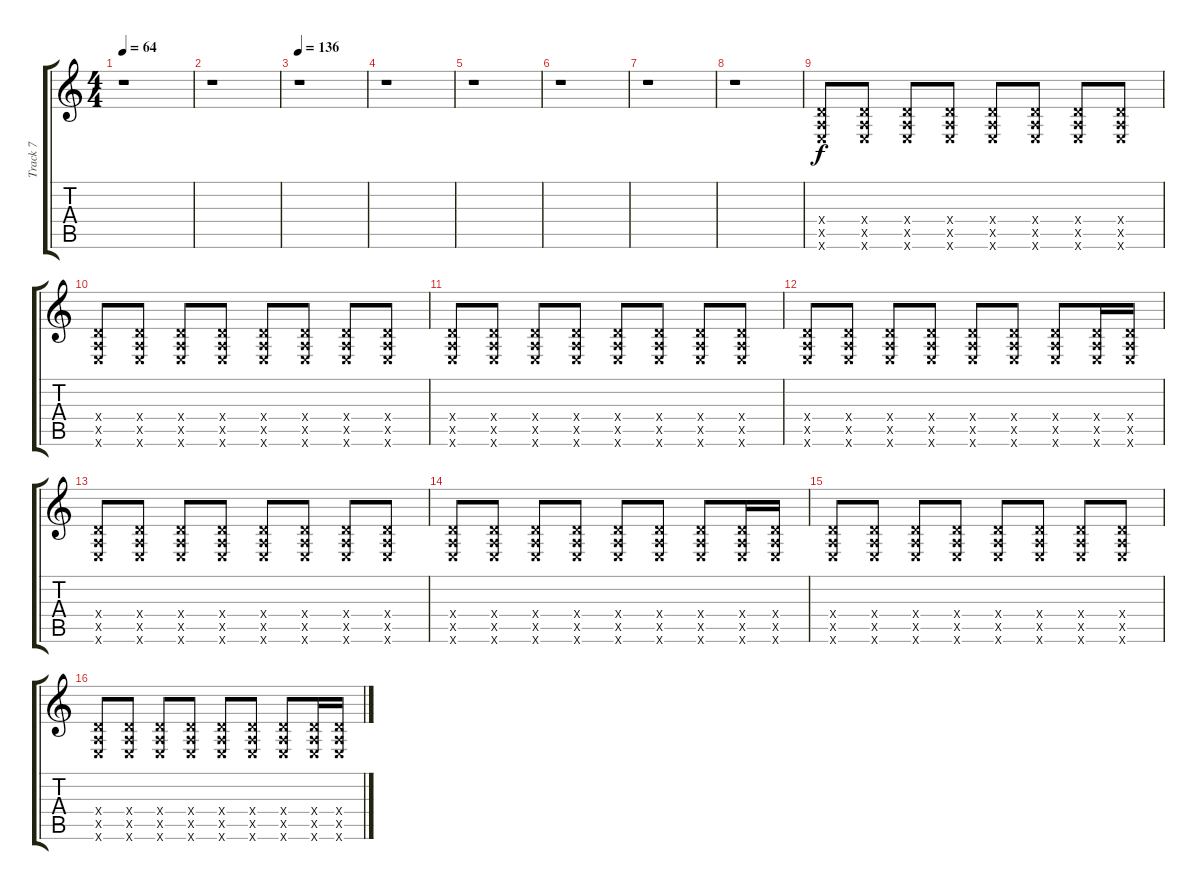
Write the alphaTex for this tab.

\track ("Track 7" "Track 7") {instrument distortionguitar}
\staff {score tabs}
\tuning (E4 B3 G3 D3 A2 E2) {hide}
\ts (4 4)
\tempo 64
\clef g2
\ks c
r.1{dy f} |
r.1 |
\tempo 136
r.1 |
r.1 |
r.1 |
r.1 |
r.1 |
r.1 |
(0.4{x} 0.5{x} 0.6{x}).8 (0.4{x} 0.5{x} 0.6{x}).8 (0.4{x} 0.5{x} 0.6{x}).8 (0.4{x} 0.5{x} 0.6{x}).8 (0.4{x} 0.5{x} 0.6{x}).8 (0.4{x} 0.5{x} 0.6{x}).8 (0.4{x} 0.5{x} 0.6{x}).8 (0.4{x} 0.5{x} 0.6{x}).8 |
(0.4{x} 0.5{x} 0.6{x}).8 (0.4{x} 0.5{x} 0.6{x}).8 (0.4{x} 0.5{x} 0.6{x}).8 (0.4{x} 0.5{x} 0.6{x}).8 (0.4{x} 0.5{x} 0.6{x}).8 (0.4{x} 0.5{x} 0.6{x}).8 (0.4{x} 0.5{x} 0.6{x}).8 (0.4{x} 0.5{x} 0.6{x}).8 |
(0.4{x} 0.5{x} 0.6{x}).8 (0.4{x} 0.5{x} 0.6{x}).8 (0.4{x} 0.5{x} 0.6{x}).8 (0.4{x} 0.5{x} 0.6{x}).8 (0.4{x} 0.5{x} 0.6{x}).8 (0.4{x} 0.5{x} 0.6{x}).8 (0.4{x} 0.5{x} 0.6{x}).8 (0.4{x} 0.5{x} 0.6{x}).8 |
(0.4{x} 0.5{x} 0.6{x}).8 (0.4{x} 0.5{x} 0.6{x}).8 (0.4{x} 0.5{x} 0.6{x}).8 (0.4{x} 0.5{x} 0.6{x}).8 (0.4{x} 0.5{x} 0.6{x}).8 (0.4{x} 0.5{x} 0.6{x}).8 (0.4{x} 0.5{x} 0.6{x}).8 (0.4{x} 0.5{x} 0.6{x}).16 (0.4{x} 0.5{x} 0.6{x}).16 |
(0.4{x} 0.5{x} 0.6{x}).8 (0.4{x} 0.5{x} 0.6{x}).8 (0.4{x} 0.5{x} 0.6{x}).8 (0.4{x} 0.5{x} 0.6{x}).8 (0.4{x} 0.5{x} 0.6{x}).8 (0.4{x} 0.5{x} 0.6{x}).8 (0.4{x} 0.5{x} 0.6{x}).8 (0.4{x} 0.5{x} 0.6{x}).8 |
(0.4{x} 0.5{x} 0.6{x}).8 (0.4{x} 0.5{x} 0.6{x}).8 (0.4{x} 0.5{x} 0.6{x}).8 (0.4{x} 0.5{x} 0.6{x}).8 (0.4{x} 0.5{x} 0.6{x}).8 (0.4{x} 0.5{x} 0.6{x}).8 (0.4{x} 0.5{x} 0.6{x}).8 (0.4{x} 0.5{x} 0.6{x}).16 (0.4{x} 0.5{x} 0.6{x}).16 |
(0.4{x} 0.5{x} 0.6{x}).8 (0.4{x} 0.5{x} 0.6{x}).8 (0.4{x} 0.5{x} 0.6{x}).8 (0.4{x} 0.5{x} 0.6{x}).8 (0.4{x} 0.5{x} 0.6{x}).8 (0.4{x} 0.5{x} 0.6{x}).8 (0.4{x} 0.5{x} 0.6{x}).8 (0.4{x} 0.5{x} 0.6{x}).8 |
(0.4{x} 0.5{x} 0.6{x}).8 (0.4{x} 0.5{x} 0.6{x}).8 (0.4{x} 0.5{x} 0.6{x}).8 (0.4{x} 0.5{x} 0.6{x}).8 (0.4{x} 0.5{x} 0.6{x}).8 (0.4{x} 0.5{x} 0.6{x}).8 (0.4{x} 0.5{x} 0.6{x}).8 (0.4{x} 0.5{x} 0.6{x}).16 (0.4{x} 0.5{x} 0.6{x}).16
